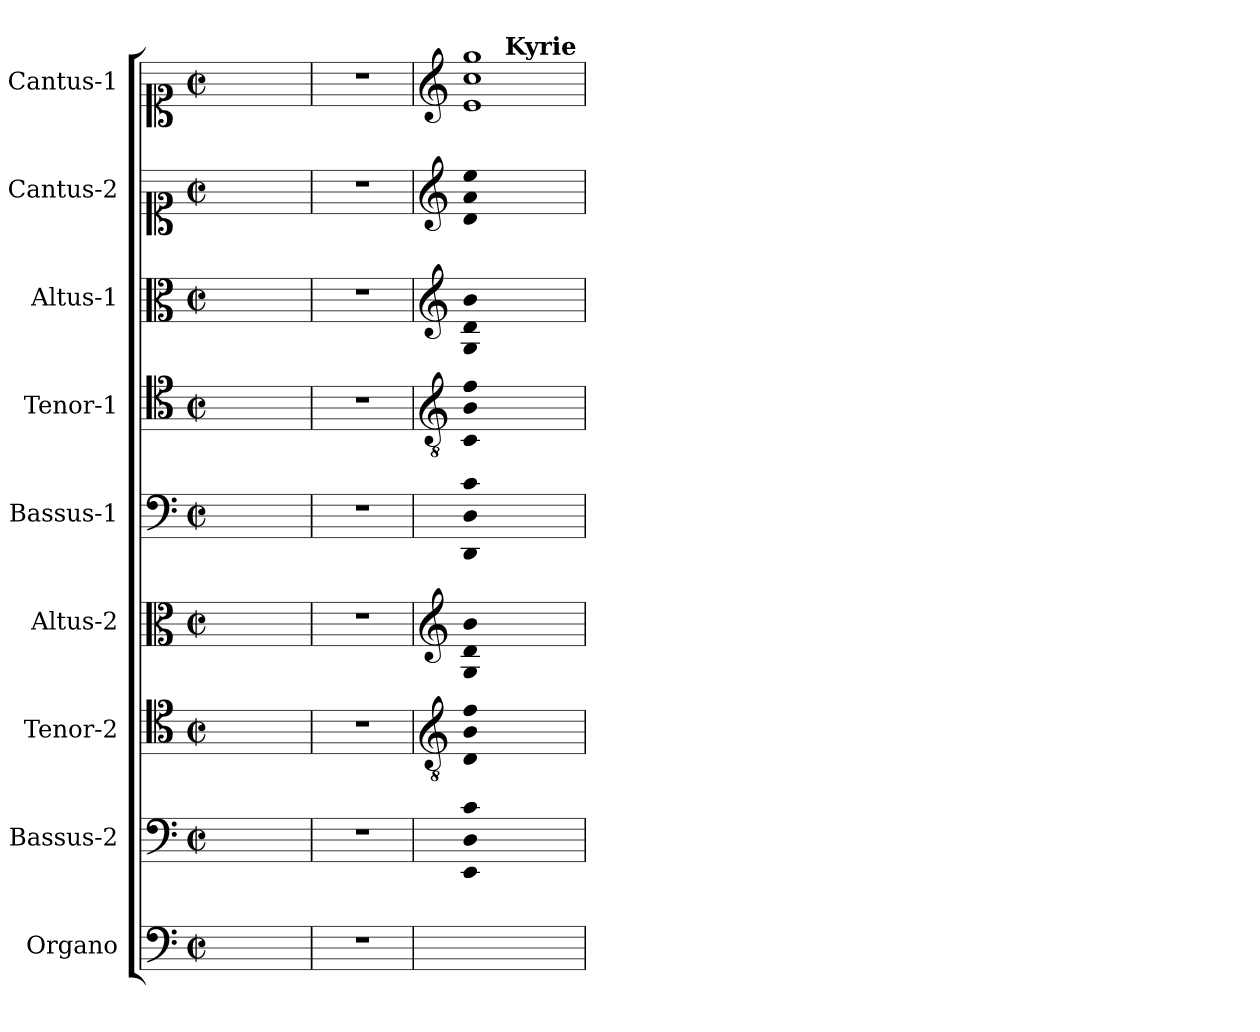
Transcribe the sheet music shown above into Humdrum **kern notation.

**kern	**kern	**kern	**kern	**kern	**kern	**kern	**kern	**kern
*part9	*part8	*part7	*part6	*part5	*part4	*part3	*part2	*part1
*staff9	*staff8	*staff7	*staff6	*staff5	*staff4	*staff3	*staff2	*staff1
*I"Organo	*I"Bassus-2	*I"Tenor-2	*I"Altus-2	*I"Bassus-1	*I"Tenor-1	*I"Altus-1	*I"Cantus-2	*I"Cantus-1
*I'Og	*I'B2	*	*I'A2	*I'B1	*I'T1	*I'A1	*I'C2	*I'C1
*clefF4	*clefF4	*clefC4	*clefC3	*clefF4	*clefC4	*clefC3	*clefC1	*clefC1
*k[]	*k[]	*k[]	*k[]	*k[]	*k[]	*k[]	*k[]	*k[]
*C:	*C:	*C:	*C:	*C:	*C:	*C:	*C:	*C:
*M2/2	*M2/2	*M2/2	*M2/2	*M2/2	*M2/2	*M2/2	*M2/2	*M2/2
*met(c|)	*met(c|)	*met(c|)	*met(c|)	*met(c|)	*met(c|)	*met(c|)	*met(c|)	*met(c|)
=	=	=	=	=	=	=	=	=
1ryy	1ryy	1ryy	1ryy	1ryy	1ryy	1ryy	1ryy	1ryy
=1X	=1X	=1X	=1X	=1X	=1X	=1X	=1X	=1X
1r	1r	1r	1r	1r	1r	1r	1r	1r
=2X	=2X	=2X	=2X	=2X	=2X	=2X	=2X	=2X
*	*	*clefGv2	*clefG2	*	*clefGv2	*clefG2	*clefG2	*clefG2
!	!LO:N:n=1:head=solid	!	!	!	!	!	!	!
!	!LO:N:n=2:head=solid	!	!	!	!	!	!	!
!	!LO:N:n=3:head=solid	!LO:N:n=1:head=solid	!	!	!	!	!	!
!	!	!LO:N:n=2:head=solid	!	!	!	!	!	!
!	!	!LO:N:n=3:head=solid	!LO:N:n=1:head=solid	!	!	!	!	!
!	!	!	!LO:N:n=2:head=solid	!	!	!	!	!
!	!	!	!LO:N:n=3:head=solid	!LO:N:n=1:head=solid	!	!	!	!
!	!	!	!	!LO:N:n=2:head=solid	!	!	!	!
!	!	!	!	!LO:N:n=3:head=solid	!LO:N:n=1:head=solid	!	!	!
!	!	!	!	!	!LO:N:n=2:head=solid	!	!	!
!	!	!	!	!	!LO:N:n=3:head=solid	!LO:N:n=1:head=solid	!	!
!	!	!	!	!	!	!LO:N:n=2:head=solid	!	!
!	!	!	!	!	!	!LO:N:n=3:head=solid	!LO:N:n=1:head=solid	!
!	!	!	!	!	!	!	!LO:N:n=2:head=solid	!
!	!	!	!	!	!	!	!LO:N:n=3:head=solid	!LO:N:n=1:head=solid
!	!	!	!	!	!	!	!	!LO:N:n=2:head=solid
!	!	!	!	!	!	!	!	!LO:N:n=3:head=solid
*	*	*	*	*	*	*	*	*^
1ryy	1EE! 1D! 1c!	1D! 1B! 1f!	1G! 1d! 1b!	1DD! 1D! 1c!	1C! 1B! 1f!	1G! 1d! 1b!	1d! 1a! 1ee!	1e! 1cc! 1gg!	4ryy
!	!	!	!	!	!	!	!	!	!LO:TX:a:B:t=Kyrie
.	.	.	.	.	.	.	.	.	2.ryy
*	*	*	*	*	*	*	*	*v	*v
=	=	=	=	=	=	=	=	=
*-	*-	*-	*-	*-	*-	*-	*-	*-
